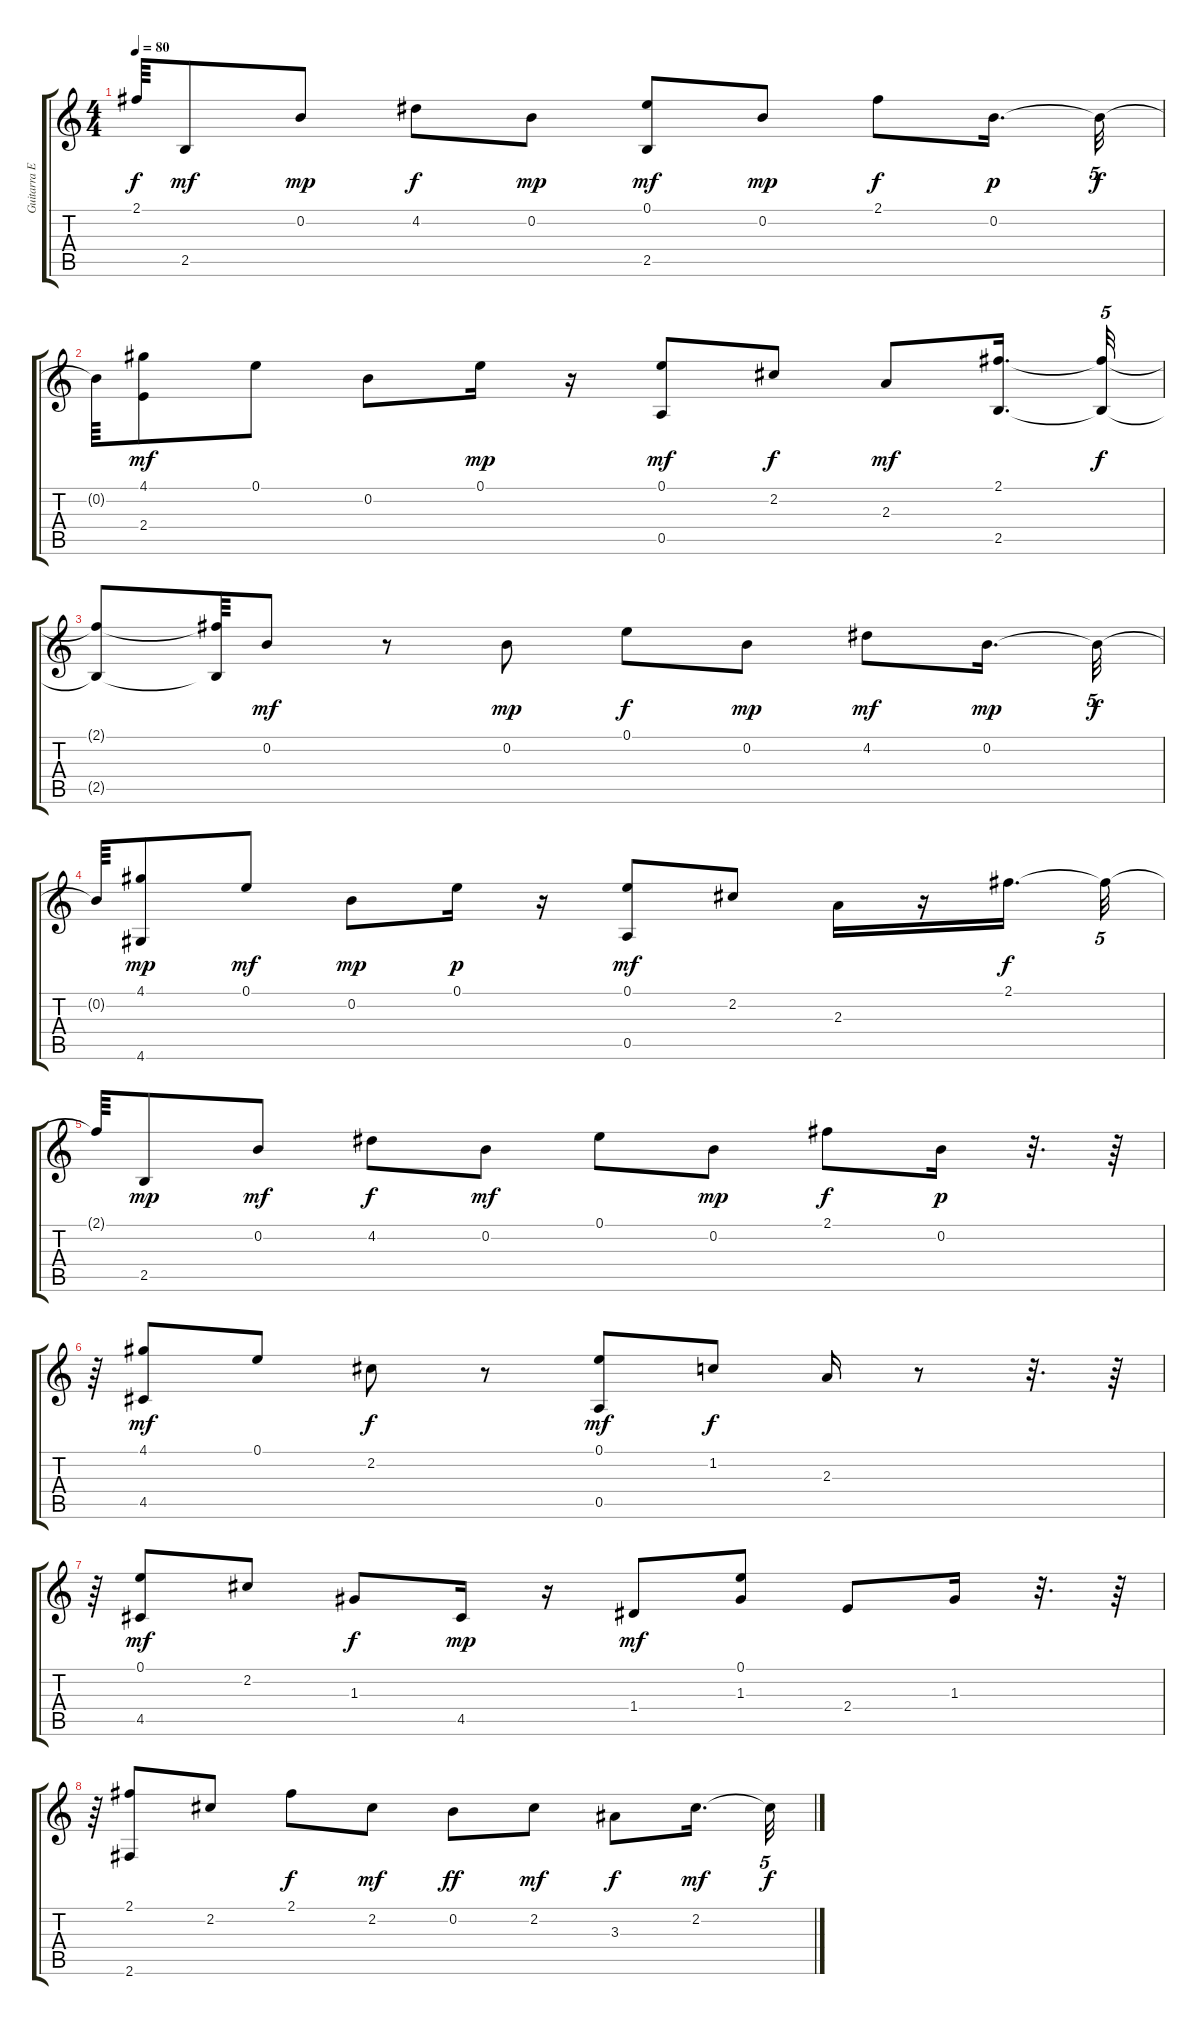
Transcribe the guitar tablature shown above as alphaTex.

\track ("Guitarra Electrica" "Guitarra E") {instrument electricguitarjazz}
\staff {score tabs}
\tuning (E4 B3 G3 D3 A2 E2) {hide}
\ts (4 4)
\tempo 80
\clef g2
\ks c
2.1{t}.64{dy f} 2.5.8{dy mf} 0.2.8{dy mp} 4.2.8{dy f} 0.2.8{dy mp} (0.1 2.5).8{dy mf} 0.2.8{dy mp} 2.1.8{dy f} 0.2.16{d dy p} 0.2{t}.32{tu (5 4) dy f} |
0.2{t}.64 (4.1 2.4).8{dy mf} 0.1.8 0.2.8 0.1.16{dy mp} r.16 (0.1 0.5).8{dy mf} 2.2.8{dy f} 2.3.8{dy mf} (2.1 2.5).16{d} (2.1{t} 2.5{t}).32{tu (5 4) dy f} |
(2.1{t} 2.5{t}).8 (2.1{t} 2.5{t}).64 0.2.8{dy mf} r.8 0.2.8{dy mp} 0.1.8{dy f} 0.2.8{dy mp} 4.2.8{dy mf} 0.2.16{d dy mp} 0.2{t}.32{tu (5 4) dy f} |
0.2{t}.64 (4.1 4.6).8{dy mp} 0.1.8{dy mf} 0.2.8{dy mp} 0.1.16{dy p} r.16 (0.1 0.5).8{dy mf} 2.2.8 2.3.16 r.16 2.1.16{d dy f} 2.1{t}.32{tu (5 4)} |
2.1{t}.64 2.5.8{dy mp} 0.2.8{dy mf} 4.2.8{dy f} 0.2.8{dy mf} 0.1.8 0.2.8{dy mp} 2.1.8{dy f} 0.2.16{dy p} r.32{d} r.64 |
r.64 (4.1 4.5).8{dy mf} 0.1.8 2.2.8{dy f} r.8 (0.1 0.5).8{dy mf} 1.2.8{dy f} 2.3.16 r.8 r.32{d} r.64 |
r.64 (0.1 4.5).8{dy mf} 2.2.8 1.3.8{dy f} 4.5.16{dy mp} r.16 1.4.8{dy mf} (0.1 1.3).8 2.4.8 1.3.16 r.32{d} r.64 |
r.64 (2.1 2.6).8 2.2.8 2.1.8{dy f} 2.2.8{dy mf} 0.2.8{dy ff} 2.2.8{dy mf} 3.3.8{dy f} 2.2.16{d dy mf} 2.2{t}.32{tu (5 4) dy f}
